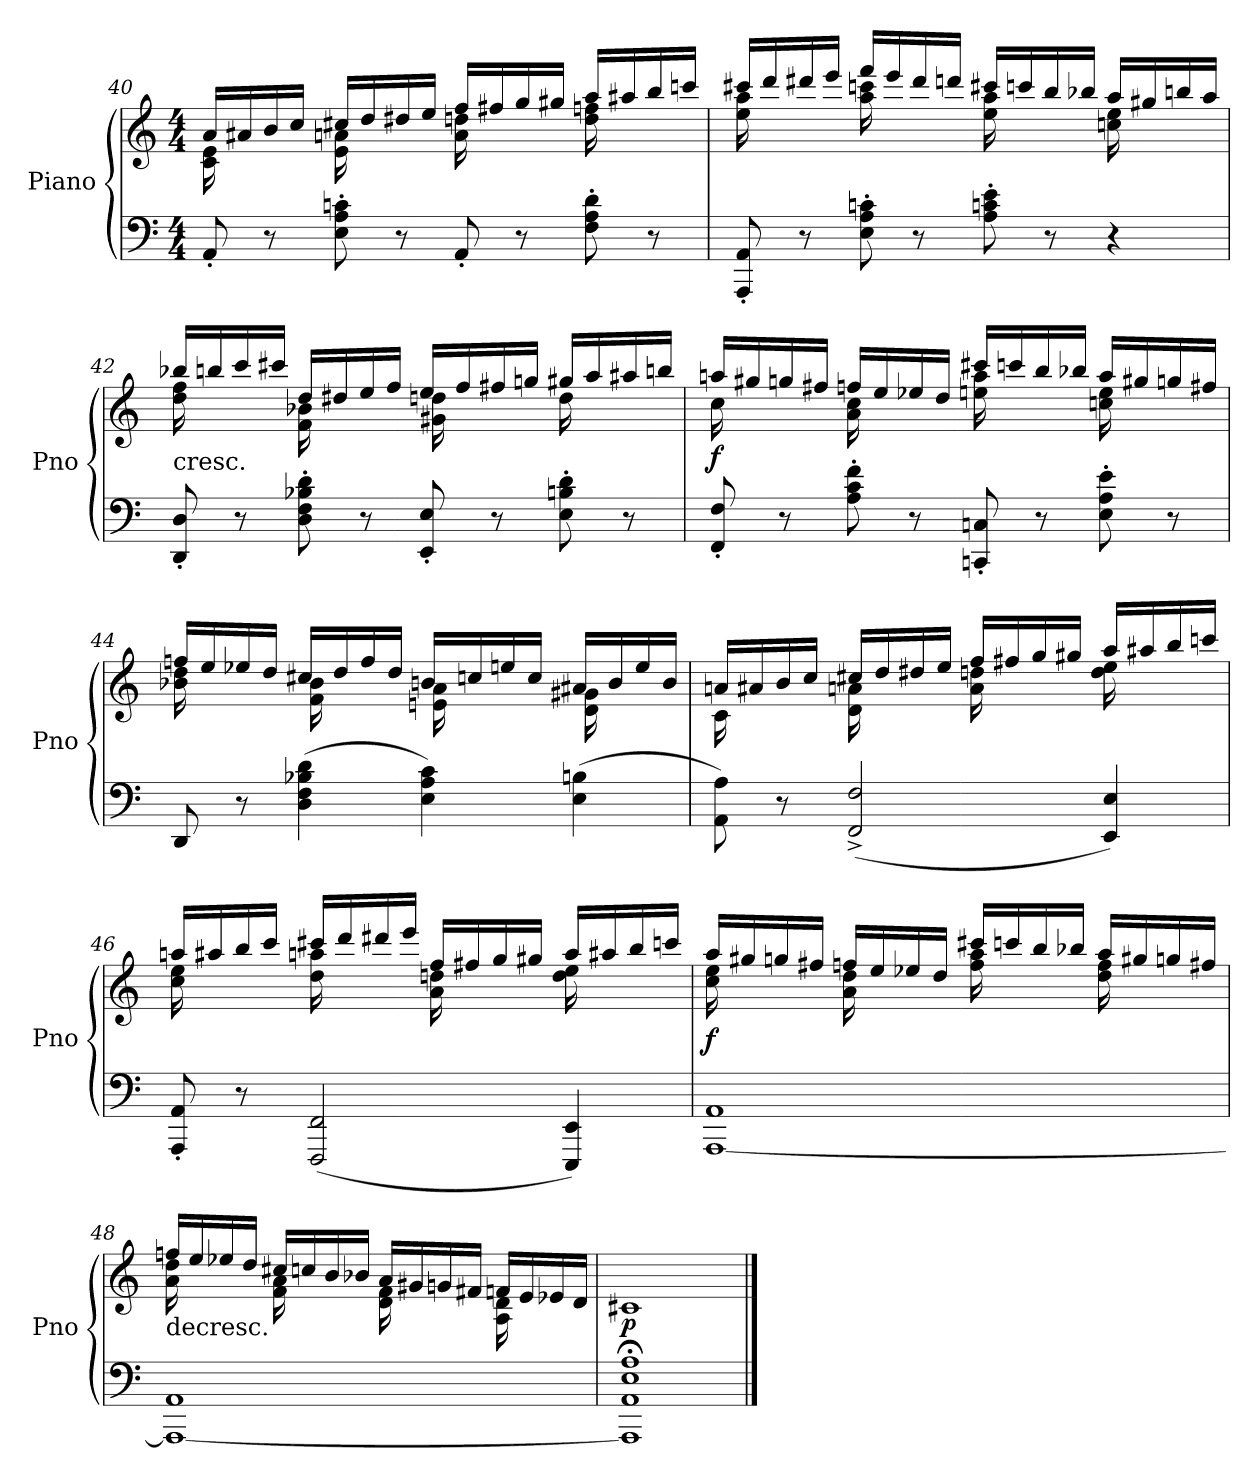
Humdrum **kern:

**kern	**kern	**dynam
*part1	*part1	*part1
*staff2	*staff1	*staff1/2
*I"Piano	*	*
*I'Pno	*	*
*clefF4	*clefG2	*
*k[]	*k[]	*
*M4/4	*M4/4	*
=40	=40	=40
*	*^	*
8AA'/	16a/LL	16c\ 16e\	.
.	16a#X/	8.ryy	.
8r	16b/	.	.
.	16cc/JJ	.	.
8E'\ 8A'\ 8cn'\	16cc#X/LL	16e\ 16an\	.
.	16dd/	8.ryy	.
8r	16dd#X/	.	.
.	16ee/JJ	.	.
8AA'/	16ff/LL	16a\ 16ddn\	.
.	16ff#X/	8.ryy	.
8r	16gg/	.	.
.	16gg#X/JJ	.	.
8F'\ 8A'\ 8d'\	16aa/LL	16dd\ 16ffn\	.
.	16aa#X/	8.ryy	.
8r	16bb/	.	.
.	16cccn/JJ	.	.
=41	=41	=41	=41
8AAA'/ 8AA'/	16ccc#X/LL	16ee\ 16aa\	.
.	16ddd/	8.ryy	.
8r	16ddd#X/	.	.
.	16eee/JJ	.	.
8E'\ 8A'\ 8cn'\	16fff/LL	16aa\ 16cccn\	.
.	16eee/	8.ryy	.
8r	16ddd#/	.	.
.	16dddn/JJ	.	.
8A'\ 8cn'\ 8e'\	16ccc#X/LL	16ee\ 16aa\	.
.	16cccn/	8.ryy	.
8r	16bb/	.	.
.	16bb-X/JJ	.	.
4r	16aa/LL	16ccn\ 16ee\	.
.	16gg#X/	8.ryy	.
.	16bbn/	.	.
.	16aa/JJ	.	.
=42	=42	=42	=42
!	!LO:TX:c:t=cresc.	!	!
8DD'/ 8D'/	16bb-X/LL	16dd\ 16ff\	.
.	16bbn/	8.ryy	.
8r	16ccc/	.	.
.	16ccc#X/JJ	.	.
8D'\ 8F'\ 8B-X'\ 8d'\	16dd/LL	16f\ 16b-X\	.
.	16dd#X/	8.ryy	.
8r	16ee/	.	.
.	16ff/JJ	.	.
8EE'/ 8E'/	16ee/LL	16g#X\ 16ddn\	.
.	16ff/	8.ryy	.
8r	16ff#X/	.	.
.	16ggn/JJ	.	.
8E'\ 8Bn'\ 8d'\	16gg#X/LL	16dd\	.
.	16aa/	8.ryy	.
8r	16aa#X/	.	.
.	16bbn/JJ	.	.
=43	=43	=43	=43
8FF'/ 8F'/	16aan/LL	16cc\	f
.	16gg#X/	8.ryy	.
8r	16ggn/	.	.
.	16ff#X/JJ	.	.
8A'\ 8c'\ 8f'\	16ffn/LL	16a\ 16cc\	.
.	16ee/	8.ryy	.
8r	16ee-X/	.	.
.	16dd/JJ	.	.
8CCn'/ 8Cn'/	16ccc#X/LL	16een\ 16aa\	.
.	16cccn/	8.ryy	.
8r	16bb/	.	.
.	16bb-X/JJ	.	.
8E'\ 8A'\ 8e'\	16aa/LL	16ccn\ 16ee\	.
.	16gg#X/	8.ryy	.
8r	16ggn/	.	.
.	16ff#X/JJ	.	.
=44	=44	=44	=44
8DD/	16ffn/LL	16b-X\ 16dd\	.
.	16ee/	8.ryy	.
8r	16ee-X/	.	.
.	16dd/JJ	.	.
(4D\ 4F\ 4B-X\ 4d\	16cc#X/LL	16f\ 16b-\	.
.	16dd/	8.ryy	.
.	16ff/	.	.
.	16dd/JJ	.	.
4E\ 4A\ 4c\)	16bn/LL	16en\ 16a\	.
.	16ccn/	8.ryy	.
.	16een/	.	.
.	16cc/JJ	.	.
(4E\ 4Bn\	16a#X/LL	16d\ 16g#X\	.
.	16b/	8.ryy	.
.	16ee/	.	.
.	16b/JJ	.	.
=45	=45	=45	=45
8AA\ 8A\)	16an/LL	16c\	.
.	16a#X/	8.ryy	.
8r	16b/	.	.
.	16cc/JJ	.	.
(2FF^/ 2F^/	16cc#X/LL	16d\ 16an\	.
.	16dd/	8.ryy	.
.	16dd#X/	.	.
.	16ee/JJ	.	.
.	16ff/LL	16a\ 16ddn\	.
.	16ff#X/	8.ryy	.
.	16gg/	.	.
.	16gg#X/JJ	.	.
4EE/ 4E/)	16aa/LL	16dd\ 16ee\	.
.	16aa#X/	8.ryy	.
.	16bb/	.	.
.	16cccn/JJ	.	.
=46	=46	=46	=46
8AAA'/ 8AA'/	16aan/LL	16cc\ 16ee\	.
.	16aa#X/	8.ryy	.
8r	16bb/	.	.
.	16ccc/JJ	.	.
(2FFF/ 2FF/	16ccc#X/LL	16dd\ 16aan\	.
.	16ddd/	8.ryy	.
.	16ddd#X/	.	.
.	16eee/JJ	.	.
.	16ff/LL	16a\ 16ddn\	.
.	16ff#X/	8.ryy	.
.	16gg/	.	.
.	16gg#X/JJ	.	.
4EEE/ 4EE/)	16aa/LL	16dd\ 16ee\	.
.	16aa#X/	8.ryy	.
.	16bb/	.	.
.	16cccn/JJ	.	.
=47	=47	=47	=47
[1AAA 1AA	16aa/LL	16cc\ 16ee\	f
.	16gg#X/	8.ryy	.
.	16ggn/	.	.
.	16ff#X/JJ	.	.
.	16ffn/LL	16a\ 16dd\	.
.	16ee/	8.ryy	.
.	16ee-X/	.	.
.	16dd/JJ	.	.
.	16ccc#X/LL	16ff\ 16aa\	.
.	16cccn/	8.ryy	.
.	16bb/	.	.
.	16bb-X/JJ	.	.
.	16aa/LL	16dd\ 16ff\	.
.	16gg#X/	8.ryy	.
.	16ggn/	.	.
.	16ff#X/JJ	.	.
=48	=48	=48	=48
!	!LO:TX:c:t=decresc.	!	!
1AAA_ 1AA	16ffn/LL	16a\ 16dd\	.
.	16ee/	8.ryy	.
.	16ee-X/	.	.
.	16dd/JJ	.	.
.	16cc#X/LL	16f\ 16a\	.
.	16ccn/	8.ryy	.
.	16b/	.	.
.	16b-X/JJ	.	.
.	16a/LL	16d\ 16f\	.
.	16g#X/	8.ryy	.
.	16gn/	.	.
.	16f#X/JJ	.	.
.	16fn/LL	16A\ 16d\	.
.	16e/	8.ryy	.
.	16e-X/	.	.
.	16d/JJ	.	.
*	*v	*v	*
=49	=49	=49
1AAA];< 1AA;< 1E;< 1A;<	1c#X	p
==	==	==
*-	*-	*-
